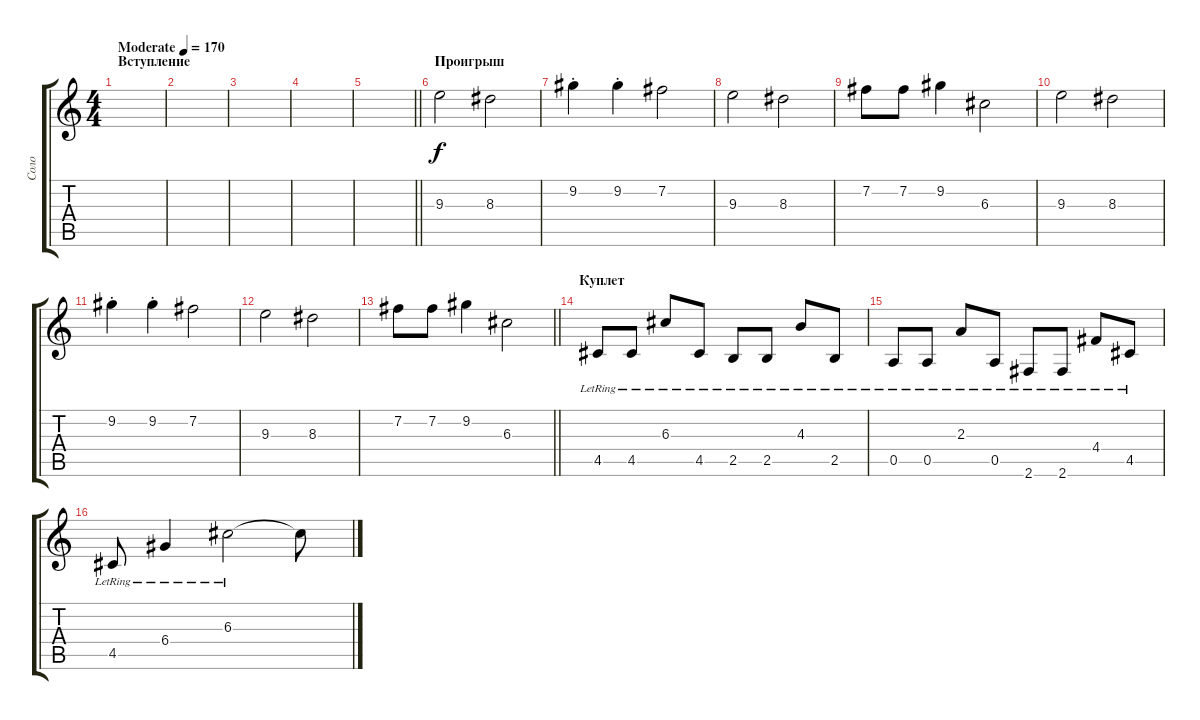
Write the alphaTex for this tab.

\track ("Соло" "Соло") {instrument electricguitarclean}
\staff {score tabs}
\tuning (E4 B3 G3 D3 A2 E2) {hide}
\ts (4 4)
\section ("" "Вступление")
\tempo (170 "Moderate")
\clef g2
\ks c
|
|
|
|
\barLineRight lightlight
|
\section ("" "Проигрыш")
9.3.2 8.3.2 |
9.2{st}.4 9.2{st}.4 7.2.2 |
9.3.2 8.3.2 |
7.2.8 7.2.8 9.2.4 6.3.2 |
9.3.2 8.3.2 |
9.2{st}.4 9.2{st}.4 7.2.2 |
9.3.2 8.3.2 |
\barLineRight lightlight
7.2.8 7.2.8 9.2.4 6.3.2 |
\section ("" "Куплет")
4.5{lr}.8 4.5{lr}.8 6.3{lr}.8 4.5{lr}.8 2.5{lr}.8 2.5{lr}.8 4.3{lr}.8 2.5{lr}.8 |
0.5{lr}.8 0.5{lr}.8 2.3{lr}.8 0.5{lr}.8 2.6{lr}.8 2.6{lr}.8 4.4{lr}.8 4.5{lr}.8 |
4.5{lr}.8 6.4{lr}.4 6.3{lr}.2 6.3{t}.8
